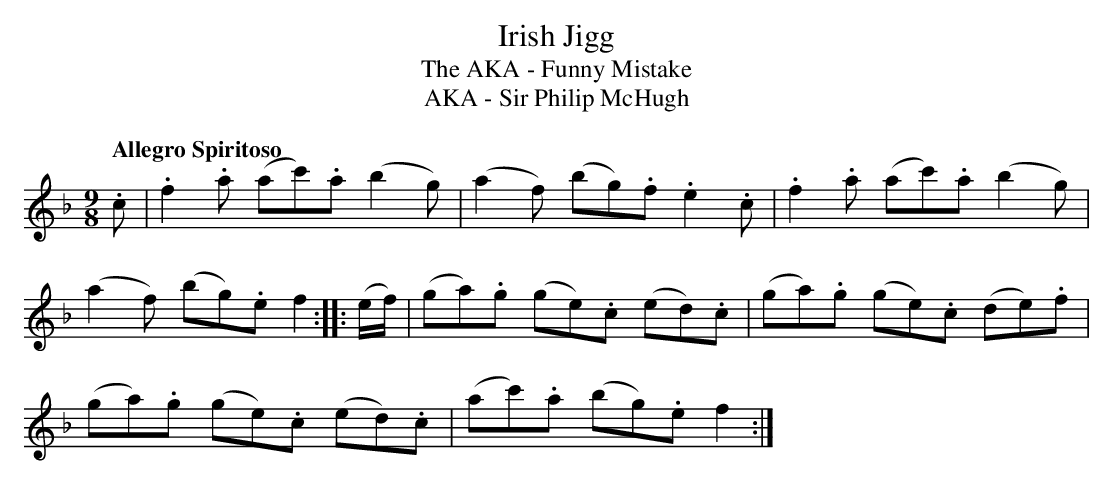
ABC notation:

X:1
T:Irish Jigg
T:AKA - Funny Mistake, The
T:AKA - Sir Philip McHugh
M:9/8
L:1/8
Q:"Allegro Spiritoso"
K:F
.c|.f2.a (ac').a (b2g)|(a2f) (bg).f .e2.c|.f2.a (ac').a (b2g)|
(a2f) (bg).e f2::(e/f/)|(ga).g (ge).c (ed).c|(ga).g (ge).c (de).f|
(ga).g (ge).c (ed).c|(ac').a (bg).e f2:|]
